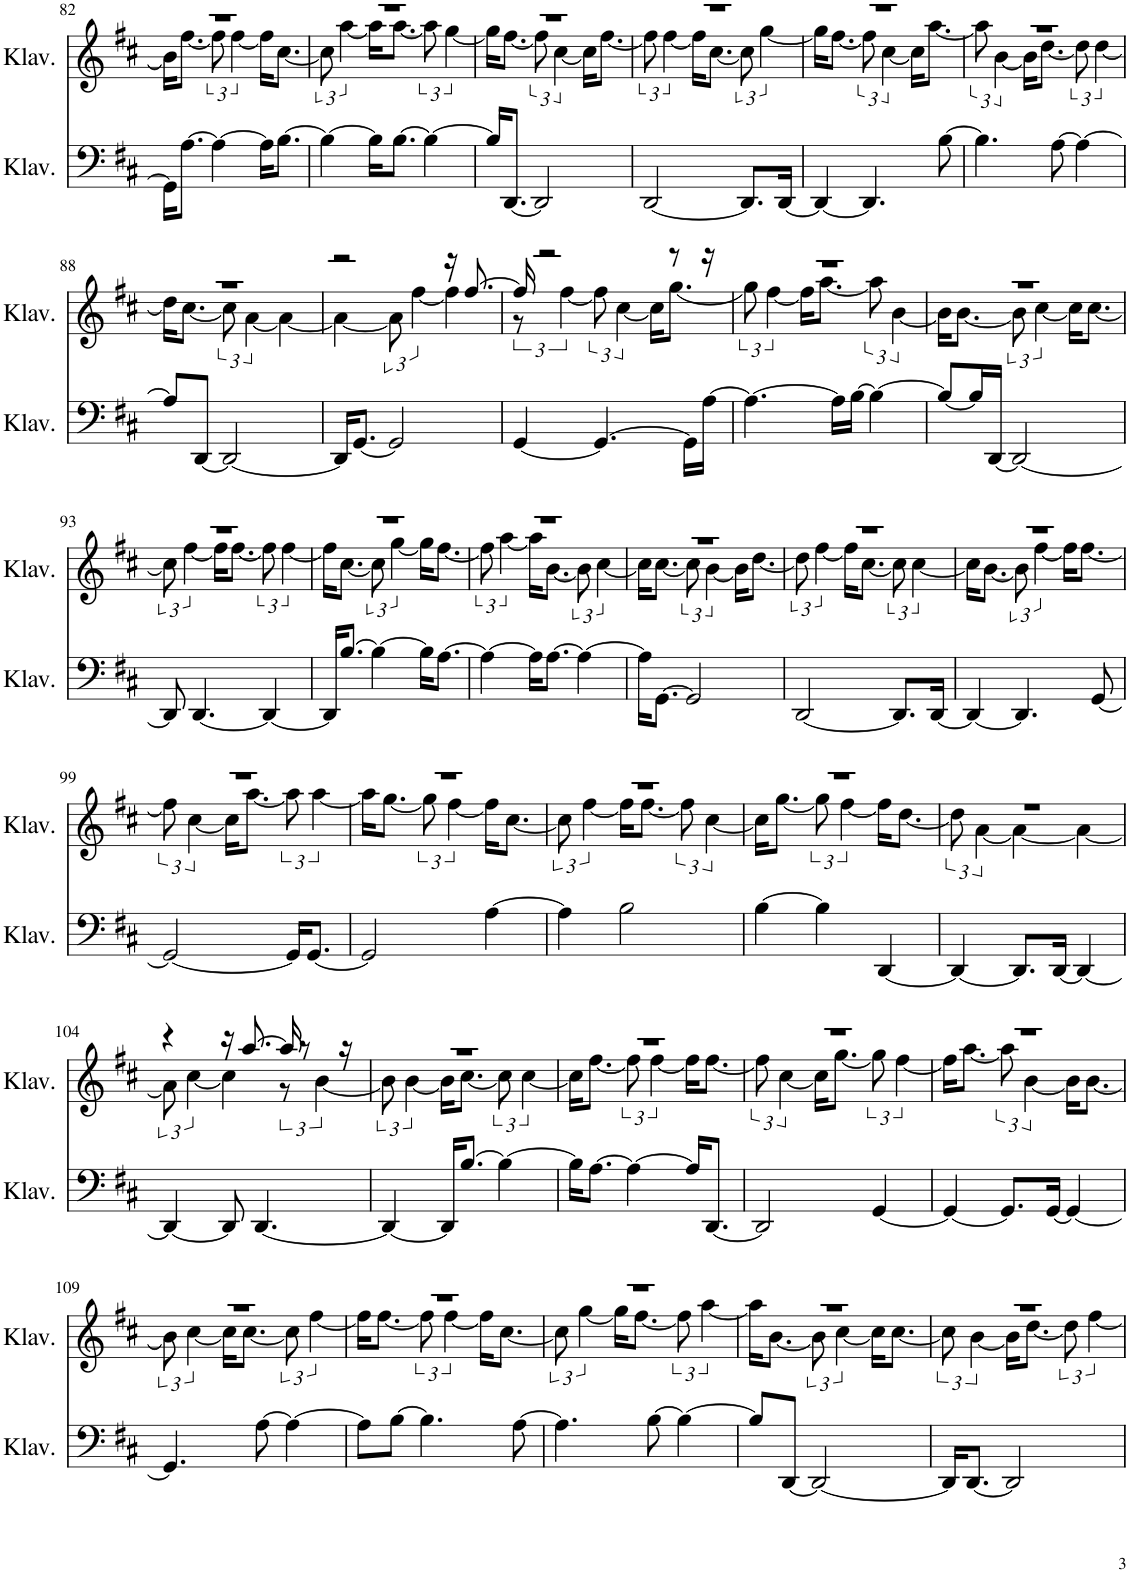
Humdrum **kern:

**kern	**kern
*part2	*part1
*staff2	*staff1
*I"Klavier	*I"Klavier
*I'Klav.	*I'Klav.
!!LO:PB:g=z
*clefF4	*clefG2
*k[f#c#]	*k[f#c#]
*M3/4	*M3/4
=82	=82
*	*^
16GG\KL]	2.r	16b\KL]
[8.A\J	.	[8.ff#\J
4A\_	.	4ff#\]
16A\KL]	.	16ff#\KL]
[8.B\J	.	[8.cc#\J
=83	=83	=83
4B\_	2.r	12cc#\]
.	.	[6aa\
16B\KL]	.	16aa\KL]
[8.B\J	.	[8.aa\J
4B\_	.	12aa\]
.	.	[6gg\
=84	=84	=84
16B/KL]	2.r	16gg\KL]
[8.DD/J	.	[8.ff#\J
2DD/]	.	12ff#\]
.	.	[6cc#\
.	.	16cc#\KL]
.	.	[8.ff#\J
=85	=85	=85
[2DD/	2.r	4ff#\]
.	.	16ff#\KL]
.	.	[8.cc#\J
8.DD/L]	.	12cc#\]
.	.	[6gg\
[16DD/Jk	.	.
=86	=86	=86
4DD/_	2.r	16gg\KL]
.	.	[8.ff#\J
4.DD/]	.	12ff#\]
.	.	[6cc#\
.	.	16cc#\KL]
.	.	[8.aa\J
[8B\	.	.
=87	=87	=87
4.B\]	2.r	12aa\]
.	.	[6b\
.	.	16b\KL]
.	.	[8.dd\J
[8A\	.	.
4A\_	.	4dd\]
!!LO:LB:g=z	!!
=88	=88	=88
8A/L]	2.r	16dd\KL]
.	.	[8.cc#\J
[8DD/J	.	.
2DD/_	.	12cc#\]
.	.	[6a\
.	.	4a\_
=89	=89	=89
16DD/KL]	2r	4a\_
[8.GG/J	.	.
2GG/]	.	12a\]
.	.	[6ff#\
.	16r	4ff#\]
.	[8.ff#/	.
=90	=90	=90
[4GG/	16ff#/]	12r
.	2r	.
.	.	[4ff#\
4.GG/_	.	.
.	.	[6cc#\
.	.	16cc#\KL]
.	8r	[8.gg\J
16GG\LL]	.	.
[16A\JJ	16r	.
=91	=91	=91
4.A\_	2.r	12gg\]
.	.	[6ff#\
.	.	16ff#\KL]
.	.	[8.aa\J
16A\LL]	.	.
[16B\JJ	.	.
4B\_	.	12aa\]
.	.	[6b\
=92	=92	=92
8B/L_	2.r	16b\KL]
.	.	[8.b\J
16B/L]	.	.
[16DD/JJ	.	.
2DD/_	.	12b\]
.	.	[6cc#\
.	.	16cc#\KL]
.	.	[8.cc#\J
!!LO:LB:g=z	!!
=93	=93	=93
8DD/]	2.r	12cc#\]
.	.	[6ff#\
[4.DD/	.	.
.	.	16ff#\KL]
.	.	[8.ff#\J
4DD/_	.	4ff#\]
=94	=94	=94
16DD/KL]	2.r	16ff#\KL]
[8.B/J	.	[8.cc#\J
4B\_	.	12cc#\]
.	.	[6gg\
16B\KL]	.	16gg\KL]
[8.A\J	.	[8.ff#\J
=95	=95	=95
4A\_	2.r	12ff#\]
.	.	[6aa\
16A\KL]	.	16aa\KL]
[8.A\J	.	[8.b\J
4A\_	.	12b\]
.	.	[6cc#\
=96	=96	=96
16A\KL]	2.r	16cc#\KL]
[8.GG\J	.	[8.cc#\J
2GG/]	.	12cc#\]
.	.	[6b\
.	.	16b\KL]
.	.	[8.dd\J
=97	=97	=97
[2DD/	2.r	12dd\]
.	.	[6ff#\
.	.	16ff#\KL]
.	.	[8.cc#\J
8.DD/L]	.	4cc#\]
[16DD/Jk	.	.
=98	=98	=98
4DD/_	2.r	16cc#\KL]
.	.	[8.b\J
4.DD/]	.	12b\]
.	.	[6ff#\
.	.	16ff#\KL]
.	.	[8.ff#\J
[8GG/	.	.
!!LO:LB:g=z	!!
=99	=99	=99
2GG/_	2.r	12ff#\]
.	.	[6cc#\
.	.	16cc#\KL]
.	.	[8.aa\J
16GG/KL]	.	4aa\]
[8.GG/J	.	.
=100	=100	=100
2GG/]	2.r	16aa\KL]
.	.	[8.gg\J
.	.	12gg\]
.	.	[6ff#\
[4A\	.	16ff#\KL]
.	.	[8.cc#\J
=101	=101	=101
4A\]	2.r	12cc#\]
.	.	[6ff#\
2B\	.	16ff#\KL]
.	.	[8.ff#\J
.	.	12ff#\]
.	.	[6cc#\
=102	=102	=102
[4B\	2.r	16cc#\KL]
.	.	[8.gg\J
4B\]	.	12gg\]
.	.	[6ff#\
[4DD/	.	16ff#\KL]
.	.	[8.dd\J
=103	=103	=103
4DD/_	2.r	12dd\]
.	.	[6a\
8.DD/L]	.	4a\_
[16DD/Jk	.	.
4DD/_	.	4a\_
!!LO:LB:g=z	!!
=104	=104	=104
4DD/_	4r	12a\]
.	.	[6cc#\
8DD/]	16r	4cc#\]
.	[8.aa/	.
[4.DD/	.	.
.	16aa/]	12r
.	8r	.
.	.	[6b\
.	16r	.
=105	=105	=105
4DD/_	2.r	4b\]
16DD/KL]	.	16b\KL]
[8.B/J	.	[8.cc#\J
4B\_	.	4cc#\]
=106	=106	=106
16B\KL]	2.r	16cc#\KL]
[8.A\J	.	[8.ff#\J
4A\_	.	4ff#\]
16A/KL]	.	16ff#\KL]
[8.DD/J	.	[8.ff#\J
=107	=107	=107
2DD/]	2.r	12ff#\]
.	.	[6cc#\
.	.	16cc#\KL]
.	.	[8.gg\J
[4GG/	.	12gg\]
.	.	[6ff#\
=108	=108	=108
4GG/_	2.r	16ff#\KL]
.	.	[8.aa\J
8.GG/L]	.	12aa\]
.	.	[6b\
[16GG/Jk	.	.
4GG/_	.	16b\KL]
.	.	[8.b\J
!!LO:LB:g=z	!!
=109	=109	=109
4.GG/]	2.r	12b\]
.	.	[6cc#\
.	.	16cc#\KL]
.	.	[8.cc#\J
[8A\	.	.
4A\_	.	12cc#\]
.	.	[6ff#\
=110	=110	=110
8A\L]	2.r	16ff#\KL]
.	.	[8.ff#\J
[8B\J	.	.
4.B\]	.	4ff#\]
.	.	16ff#\KL]
.	.	[8.cc#\J
[8A\	.	.
=111	=111	=111
4.A\]	2.r	12cc#\]
.	.	[6gg\
.	.	16gg\KL]
.	.	[8.ff#\J
[8B\	.	.
4B\_	.	12ff#\]
.	.	[6aa\
=112	=112	=112
8B/L]	2.r	16aa\KL]
.	.	[8.b\J
[8DD/J	.	.
2DD/_	.	12b\]
.	.	[6cc#\
.	.	16cc#\KL]
.	.	[8.cc#\J
=113	=113	=113
16DD/KL]	2.r	12cc#\]
[8.DD/J	.	.
.	.	[6b\
2DD/]	.	16b\KL]
.	.	[8.dd\J
.	.	12dd\]
.	.	[6ff#\
*	*v	*v
=	=
*-	*-
